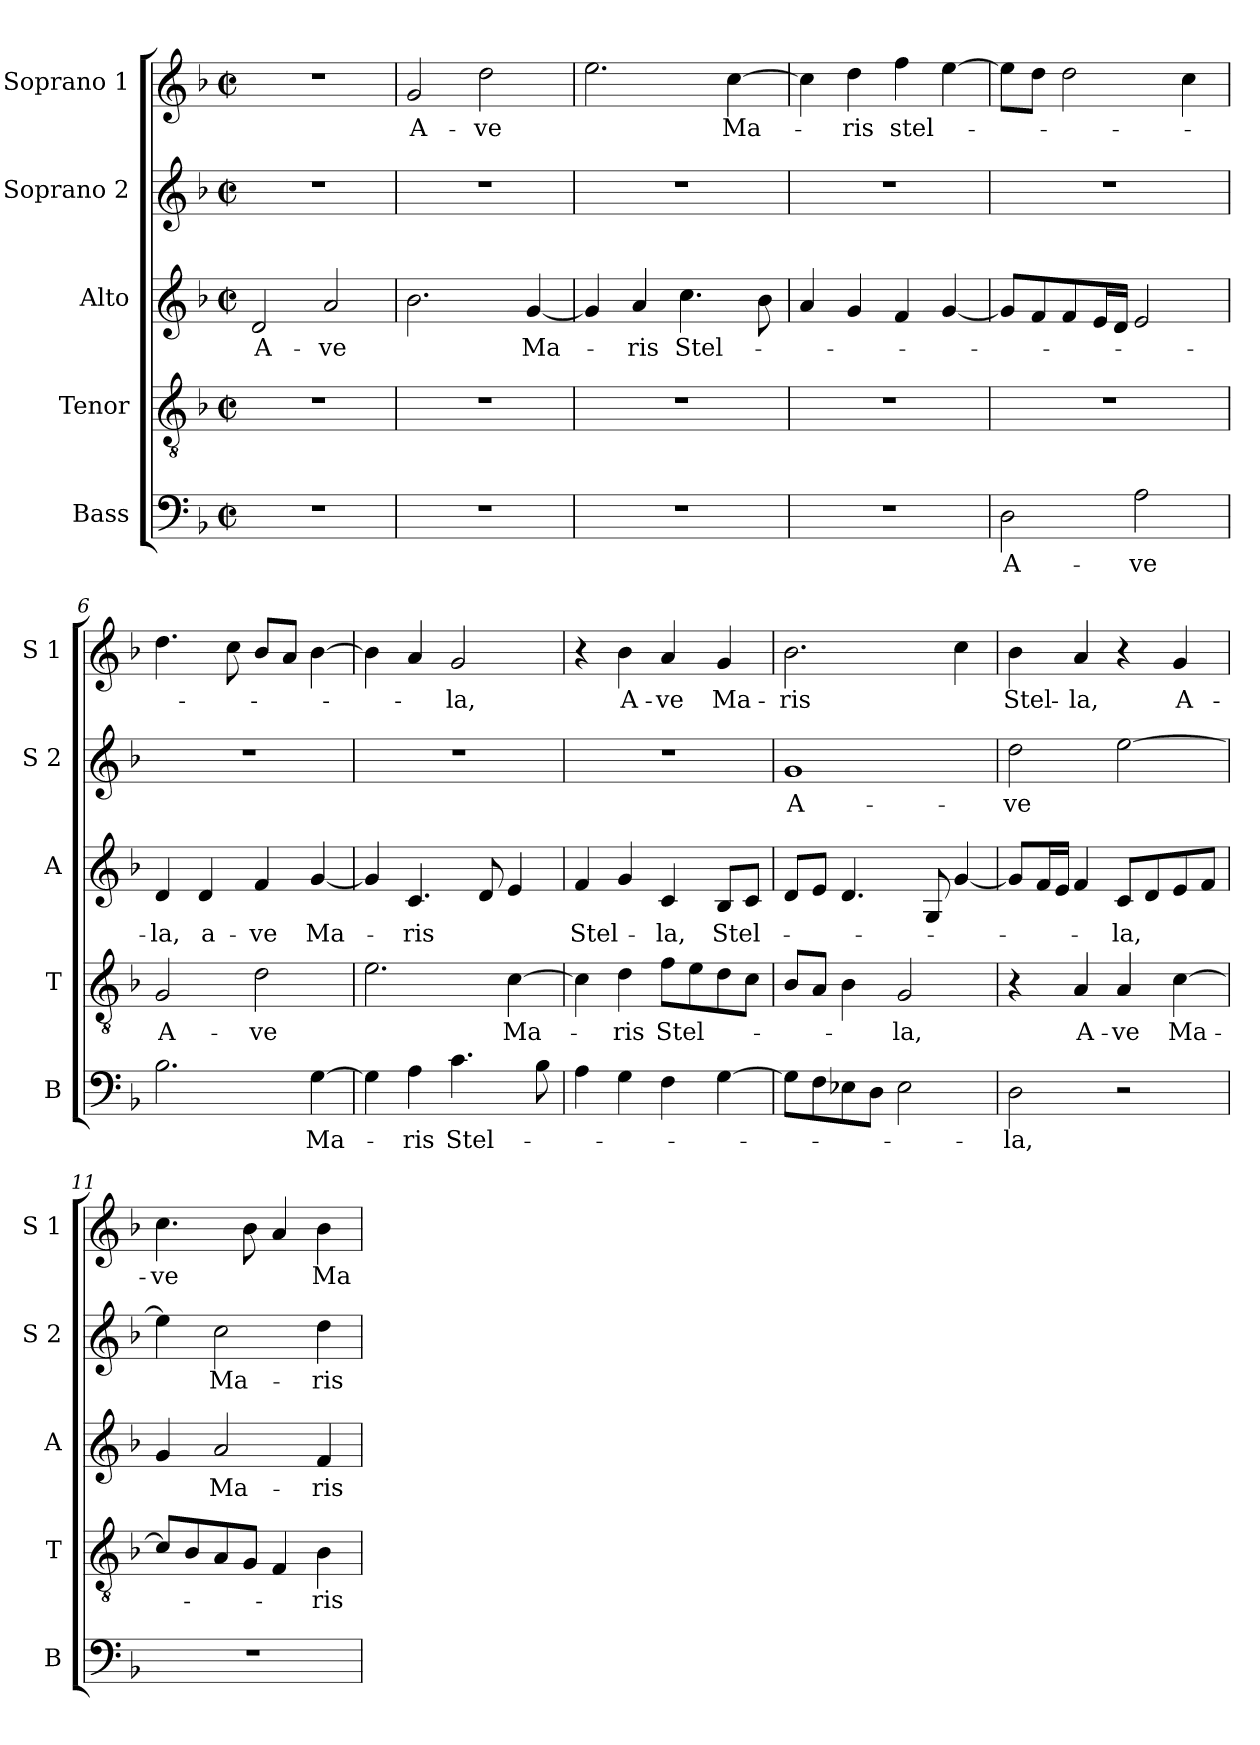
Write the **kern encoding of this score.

**kern	**text	**kern	**text	**kern	**text	**kern	**text	**kern	**text
*part5	*part5	*part4	*part4	*part3	*part3	*part2	*part2	*part1	*part1
*staff5	*staff5	*staff4	*staff4	*staff3	*staff3	*staff2	*staff2	*staff1	*staff1
*I"Bass	*	*I"Tenor	*	*I"Alto	*	*I"Soprano 2	*	*I"Soprano 1	*
*I'B	*	*I'T	*	*I'A	*	*I'S 2	*	*I'S 1	*
*clefF4	*	*clefGv2	*	*clefG2	*	*clefG2	*	*clefG2	*
*k[b-]	*	*k[b-]	*	*k[b-]	*	*k[b-]	*	*k[b-]	*
*F:	*	*F:	*	*F:	*	*F:	*	*F:	*
*M2/2	*	*M2/2	*	*M2/2	*	*M2/2	*	*M2/2	*
*met(c|)	*	*met(c|)	*	*met(c|)	*	*met(c|)	*	*met(c|)	*
=1	=1	=1	=1	=1	=1	=1	=1	=1	=1
1r	.	1r	.	2d/	A-	1r	.	1r	.
.	.	.	.	2a/	-ve	.	.	.	.
=2	=2	=2	=2	=2	=2	=2	=2	=2	=2
1r	.	1r	.	2.b-\	.	1r	.	2g/	A-
.	.	.	.	.	.	.	.	2dd\	-ve
.	.	.	.	[4g/	Ma-	.	.	.	.
=3	=3	=3	=3	=3	=3	=3	=3	=3	=3
1r	.	1r	.	4g/]	.	1r	.	2.ee\	.
.	.	.	.	4a/	-ris	.	.	.	.
.	.	.	.	4.cc\	Stel-	.	.	.	.
.	.	.	.	.	.	.	.	[4cc\	Ma-
.	.	.	.	8b-\	.	.	.	.	.
=4	=4	=4	=4	=4	=4	=4	=4	=4	=4
1r	.	1r	.	4a/	.	1r	.	4cc\]	.
.	.	.	.	4g/	.	.	.	4dd\	-ris
.	.	.	.	4f/	.	.	.	4ff\	stel-
.	.	.	.	[4g/	.	.	.	[4ee\	.
=5	=5	=5	=5	=5	=5	=5	=5	=5	=5
2D\	A-	1r	.	8g/L]	.	1r	.	8ee\L]	.
.	.	.	.	8f/	.	.	.	8dd\J	.
.	.	.	.	8f/	.	.	.	2dd\	.
.	.	.	.	16e/L	.	.	.	.	.
.	.	.	.	16d/JJ	.	.	.	.	.
2A\	-ve	.	.	2e/	.	.	.	.	.
.	.	.	.	.	.	.	.	4cc\	.
=6	=6	=6	=6	=6	=6	=6	=6	=6	=6
2.B-\	.	2G/	A-	4d/	-la,	1r	.	4.dd\	.
.	.	.	.	4d/	a-	.	.	.	.
.	.	.	.	.	.	.	.	8cc\	.
.	.	2d\	-ve	4f/	-ve	.	.	8b-/L	.
.	.	.	.	.	.	.	.	8a/J	.
[4G\	Ma-	.	.	[4g/	Ma-	.	.	[4b-\	.
!!LO:LB:g=z
=7	=7	=7	=7	=7	=7	=7	=7	=7	=7
4G\]	.	2.e\	.	4g/]	.	1r	.	4b-\]	.
4A\	-ris	.	.	4.c/	-ris	.	.	4a/	.
4.c\	Stel-	.	.	.	.	.	.	2g/	-la,
.	.	.	.	8d/	.	.	.	.	.
.	.	[4c\	Ma-	4e/	.	.	.	.	.
8B-\	.	.	.	.	.	.	.	.	.
=8	=8	=8	=8	=8	=8	=8	=8	=8	=8
4A\	.	4c\]	.	4f/	Stel-	1r	.	4r	.
4G\	.	4d\	-ris	4g/	.	.	.	4b-\	A-
4F\	.	8f\L	Stel-	4c/	-la,	.	.	4a/	-ve
.	.	8e\	.	.	.	.	.	.	.
[4G\	.	8d\	.	8B-/L	Stel-	.	.	4g/	Ma-
.	.	8c\J	.	8c/J	.	.	.	.	.
=9	=9	=9	=9	=9	=9	=9	=9	=9	=9
8G\L]	.	8B-/L	.	8d/L	.	1g	A-	2.b-\	-ris
8F\	.	8A/J	.	8e/J	.	.	.	.	.
8E-X\	.	4B-\	.	4.d/	.	.	.	.	.
8D\J	.	.	.	.	.	.	.	.	.
2E-\	.	2G/	-la,	.	.	.	.	.	.
.	.	.	.	8G/	.	.	.	.	.
.	.	.	.	[4g/	.	.	.	4cc\	.
=10	=10	=10	=10	=10	=10	=10	=10	=10	=10
2D\	-la,	4r	.	8g/L]	.	2dd\	-ve	4b-\	Stel-
.	.	.	.	16f/L	.	.	.	.	.
.	.	.	.	16e/JJ	.	.	.	.	.
.	.	4A/	A-	4f/	.	.	.	4a/	-la,
2r	.	4A/	-ve	8c/L	-la,	[2ee\	.	4r	.
.	.	.	.	8d/	.	.	.	.	.
.	.	[4c\	Ma-	8e/	.	.	.	4g/	A-
.	.	.	.	8f/J	.	.	.	.	.
=11	=11	=11	=11	=11	=11	=11	=11	=11	=11
1r	.	8c/L]	.	4g/	.	4ee\]	.	4.cc\	-ve
.	.	8B-/	.	.	.	.	.	.	.
.	.	8A/	.	2a/	Ma-	2cc\	Ma-	.	.
.	.	8G/J	.	.	.	.	.	8b-\	.
.	.	4F/	.	.	.	.	.	4a/	.
.	.	4B-\	-ris	4f/	-ris	4dd\	-ris	4b-\	Ma-
=	=	=	=	=	=	=	=	=	=
*-	*-	*-	*-	*-	*-	*-	*-	*-	*-
